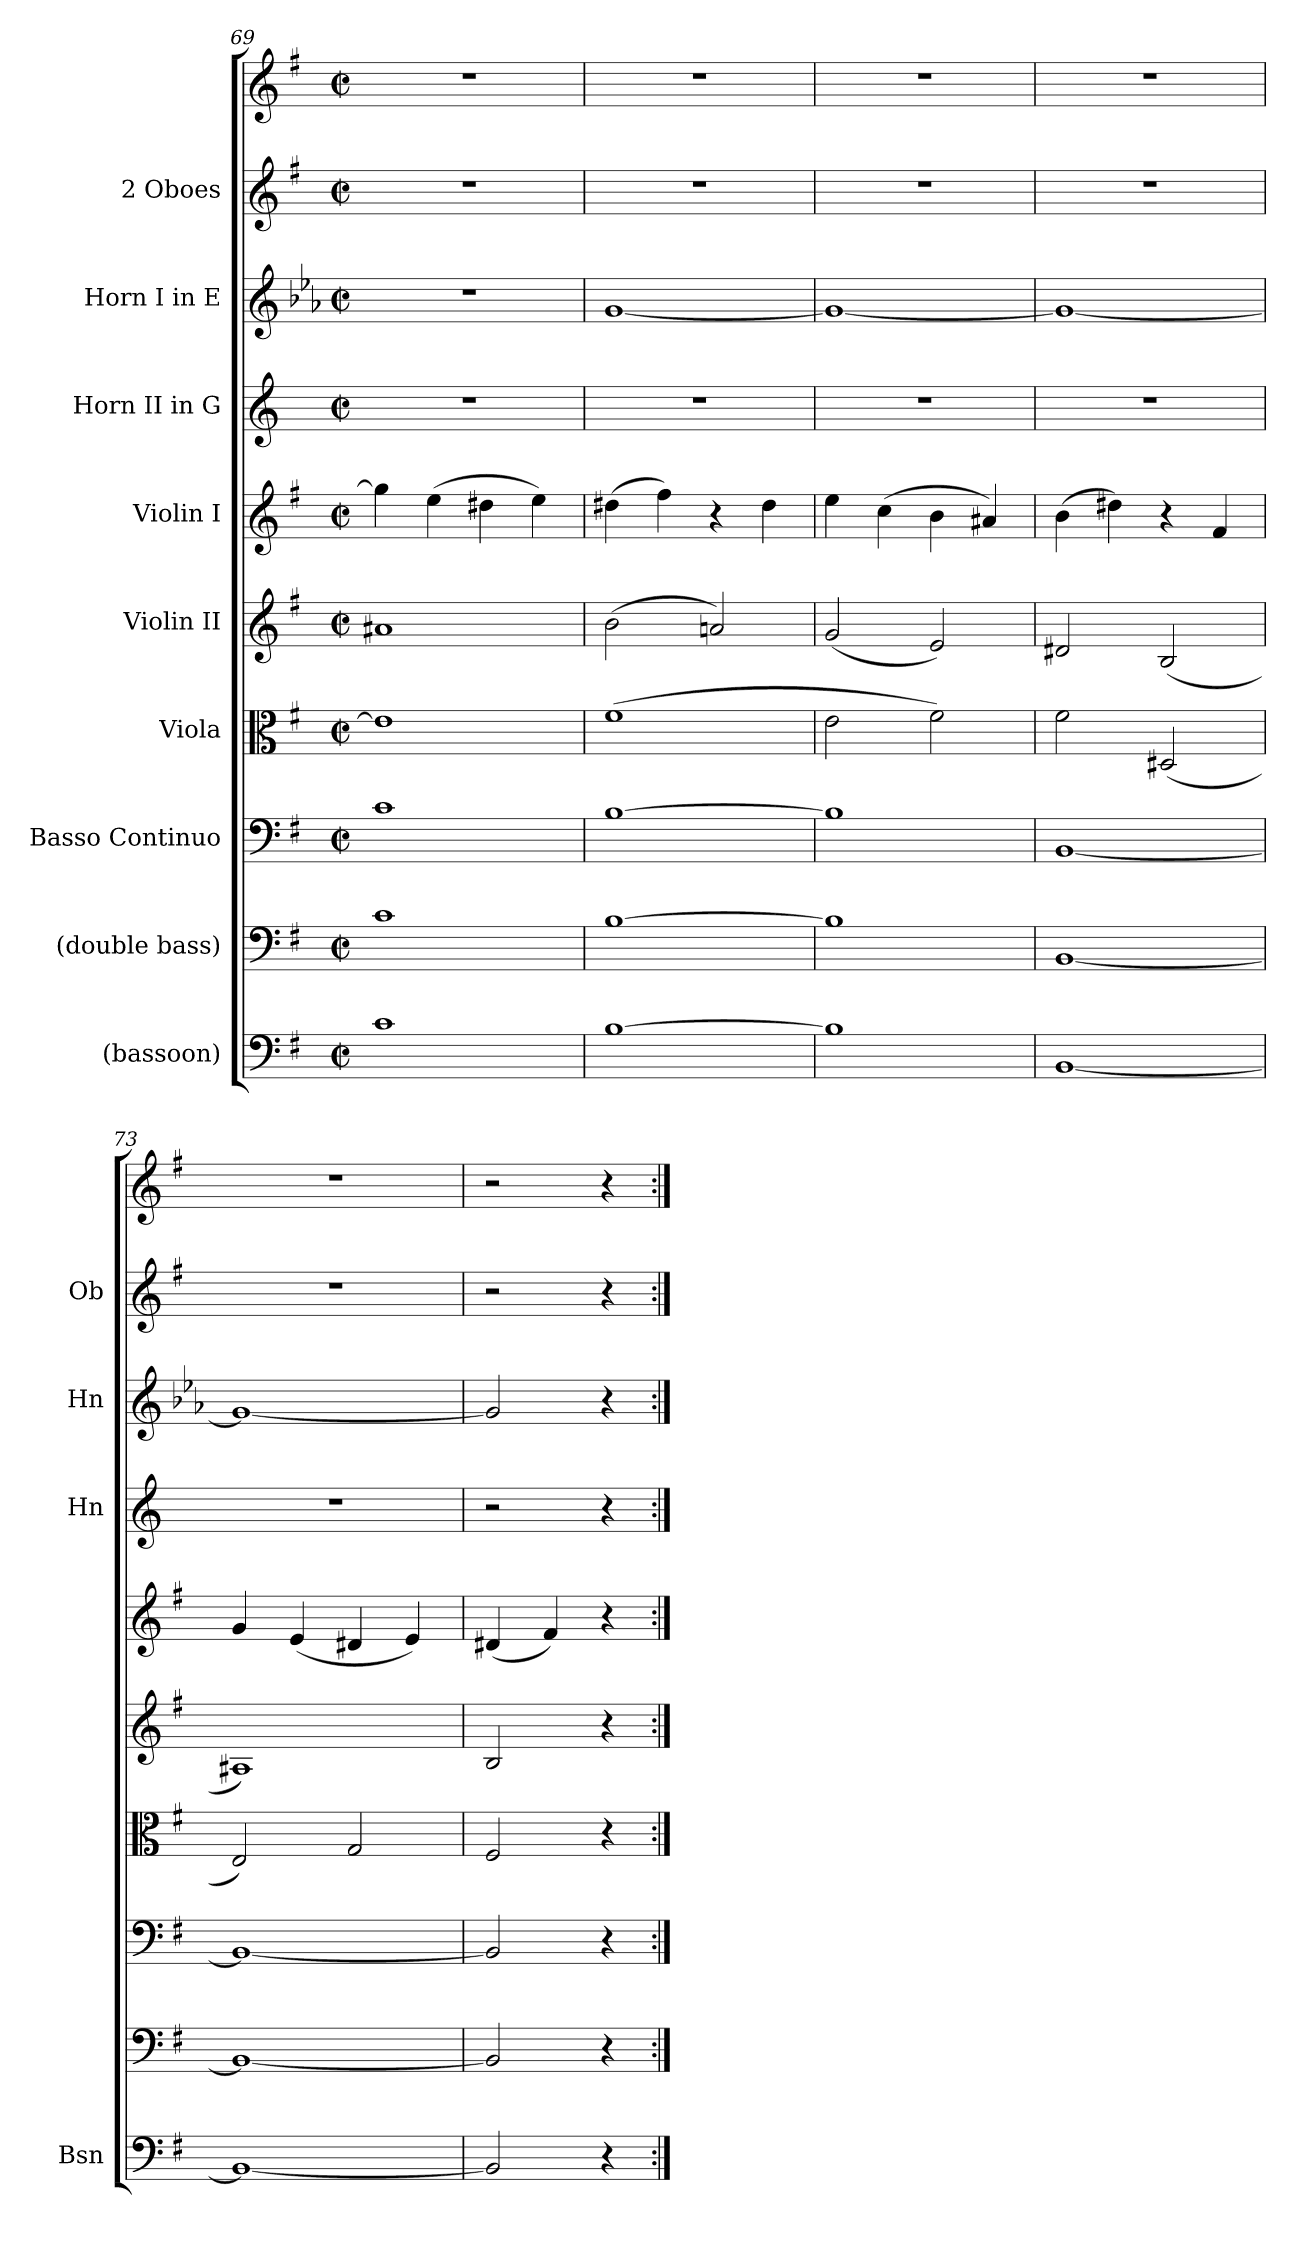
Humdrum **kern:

**kern	**kern	**kern	**kern	**kern	**kern	**kern	**kern	**kern	**kern
*part9	*part8	*part7	*part6	*part5	*part4	*part3	*part2	*part1	*part1
*staff10	*staff9	*staff8	*staff7	*staff6	*staff5	*staff4	*staff3	*staff2	*staff1
*I"(bassoon)	*I"(double bass)	*I"Basso Continuo	*I"Viola	*I"Violin II	*I"Violin I	*I"Horn II in G	*I"Horn I in E	*I"2 Oboes	*
*I'Bsn	*	*	*	*	*	*I'Hn	*I'Hn	*I'Ob	*
*clefF4	*clefF4	*clefF4	*clefC3	*clefG2	*clefG2	*clefG2	*clefG2	*clefG2	*clefG2
*	*ITrd7c12	*	*	*	*	*ITrd3c5	*ITrd5c8	*	*
*k[f#]	*k[f#]	*k[f#]	*k[f#]	*k[f#]	*k[f#]	*k[f#]	*k[f#]	*k[f#]	*k[f#]
*M2/2	*M2/2	*M2/2	*M2/2	*M2/2	*M2/2	*M2/2	*M2/2	*M2/2	*M2/2
*met(c|)	*met(c|)	*met(c|)	*met(c|)	*met(c|)	*met(c|)	*met(c|)	*met(c|)	*met(c|)	*met(c|)
=69	=69	=69	=69	=69	=69	=69	=69	=69	=69
1c	1C	1c	1e]	1a#X	4gg\]	1r	1r	1r	1r
.	.	.	.	.	(>4ee\	.	.	.	.
.	.	.	.	.	4dd#X\	.	.	.	.
.	.	.	.	.	4ee\)	.	.	.	.
=70	=70	=70	=70	=70	=70	=70	=70	=70	=70
[1B	[1BB	[1B	(>1f#	(>2b\	(>4dd#X\	1r	[1B	1r	1r
.	.	.	.	.	4ff#\)	.	.	.	.
.	.	.	.	2an/)	4r	.	.	.	.
.	.	.	.	.	4dd#\	.	.	.	.
=71	=71	=71	=71	=71	=71	=71	=71	=71	=71
1B]	1BB]	1B]	2e\	(<2g/	4ee\	1r	1B_	1r	1r
.	.	.	.	.	(>4cc\	.	.	.	.
.	.	.	2f#\)	2e/)	4b\	.	.	.	.
.	.	.	.	.	4a#X/)	.	.	.	.
=72	=72	=72	=72	=72	=72	=72	=72	=72	=72
[1BB	[1BBB	[1BB	2f#\	2d#X/	(>4b\	1r	1B_	1r	1r
.	.	.	.	.	4dd#X\)	.	.	.	.
.	.	.	(<2D#X/	(<2B/	4r	.	.	.	.
.	.	.	.	.	4f#/	.	.	.	.
=73	=73	=73	=73	=73	=73	=73	=73	=73	=73
1BB_	1BBB_	1BB_	2E/)	1A#X)	4g/	1r	1B_	1r	1r
.	.	.	.	.	(<4e/	.	.	.	.
.	.	.	2G/	.	4d#X/	.	.	.	.
.	.	.	.	.	4e/)	.	.	.	.
=74	=74	=74	=74	=74	=74	=74	=74	=74	=74
2BB/]	2BBB/]	2BB/]	2F#/	2B/	(<4d#X/	2r	2B/]	2r	2r
.	.	.	.	.	4f#/)	.	.	.	.
4r	4r	4r	4r	4r	4r	4r	4r	4r	4r
=:|!	=:|!	=:|!	=:|!	=:|!	=:|!	=:|!	=:|!	=:|!	=:|!
*-	*-	*-	*-	*-	*-	*-	*-	*-	*-
